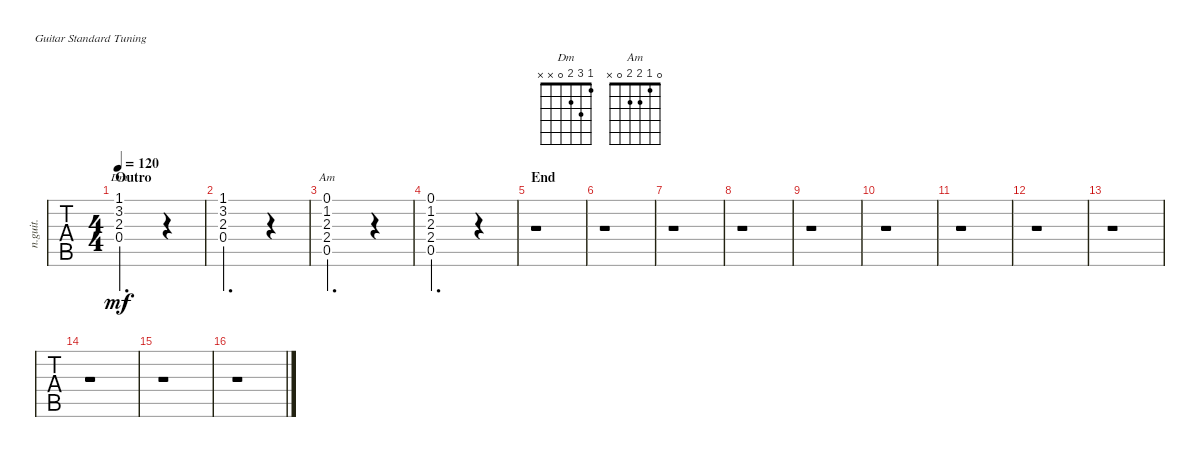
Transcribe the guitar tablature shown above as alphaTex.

\defaultSystemsLayout 4
\bracketExtendMode nobrackets
\track ("Guitar L2" "n.guit.") {instrument acousticguitarnylon}
\staff {tabs}
\tuning (E4 B3 G3 D3 A2 E2)
\chord ("Dm" 1 3 2 0 x x)
\chord ("Am" 0 1 2 2 0 x)
\ts (4 4)
\section ("" "Outro")
\tempo 120
\clef g2
\ks f
(0.4{acc forcenatural} 2.3{acc forcenatural} 3.2{acc forcenatural} 1.1{acc forcenatural}).2{d ch "Dm" dy mf beam Up} r.4 |
(0.4{acc forcenatural} 2.3{acc forcenatural} 3.2{acc forcenatural} 1.1{acc forcenatural}).2{d beam Up} r.4 |
(2.4{acc forcenatural} 0.1{acc forcenatural} 1.2{acc forcenatural} 2.3{acc forcenatural} 0.5{acc forcenatural}).2{d ch "Am" beam Up} r.4 |
(2.4{acc forcenatural} 0.1{acc forcenatural} 1.2{acc forcenatural} 2.3{acc forcenatural} 0.5{acc forcenatural}).2{d beam Up} r.4 |
\section ("" "End")
r.1 |
r.1 |
r.1 |
r.1 |
r.1 |
r.1 |
r.1 |
r.1 |
r.1 |
r.1 |
r.1 |
r.1
